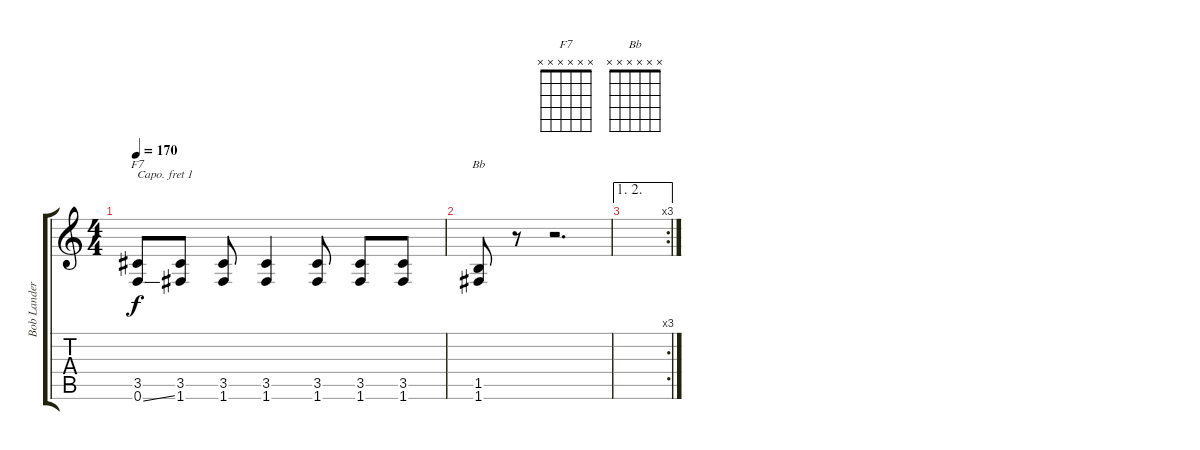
\track ("Bob Lander (Rhythm right)" "Bob Lander") {instrument electricguitarclean}
\staff {score tabs}
\capo 1
\tuning (E4 B3 G3 D3 A2 E2) {hide}
\chord ("F7" x x x x x x)
\chord ("Bb" x x x x x x)
\ts (4 4)
\tempo 170
\clef g2
\ks c
(3.5 0.6{ss}).8{ch "F7" dy f} (3.5 1.6).8 (3.5 1.6).8 (3.5 1.6).4 (3.5 1.6).8 (3.5 1.6).8 (3.5 1.6).8 |
(1.5 1.6).8{ch "Bb"} r.8 r.2{d} |
\ae (1 2)
\rc 3
